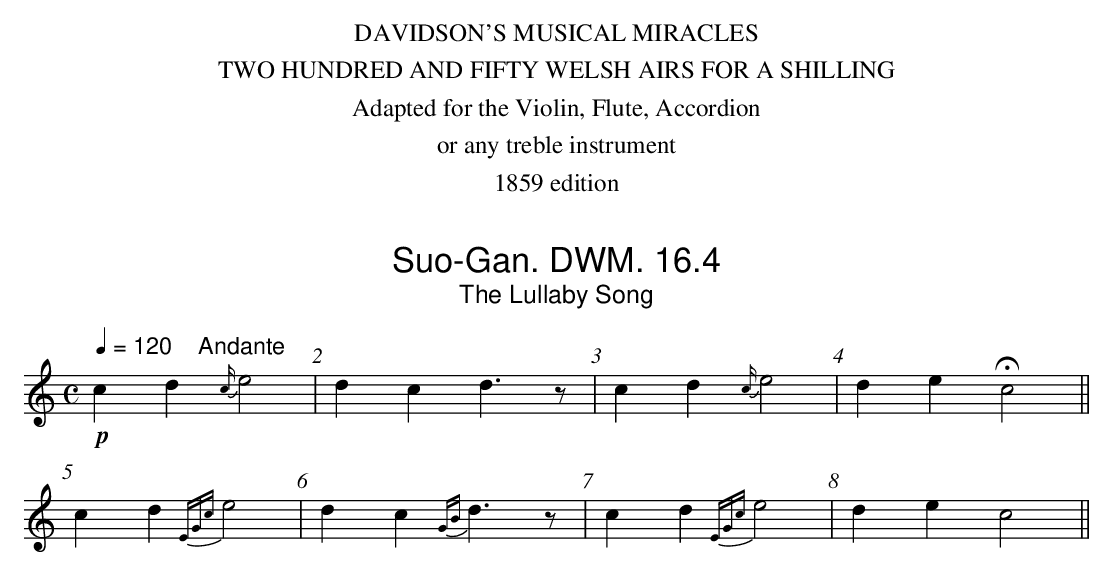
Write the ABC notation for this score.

X:1
T:Suo-Gan. DWM. 16.4
T:Lullaby Song, The
M:C
L:1/4
Q:1/4=120 "    Andante"
K:C
!p!cd {c/}e2|dc d3/z/|cd {c/}e2|de Hc2||
cd {EGc}e2|dc {GB}d3/z/|cd {EGc}e2|de c2||
